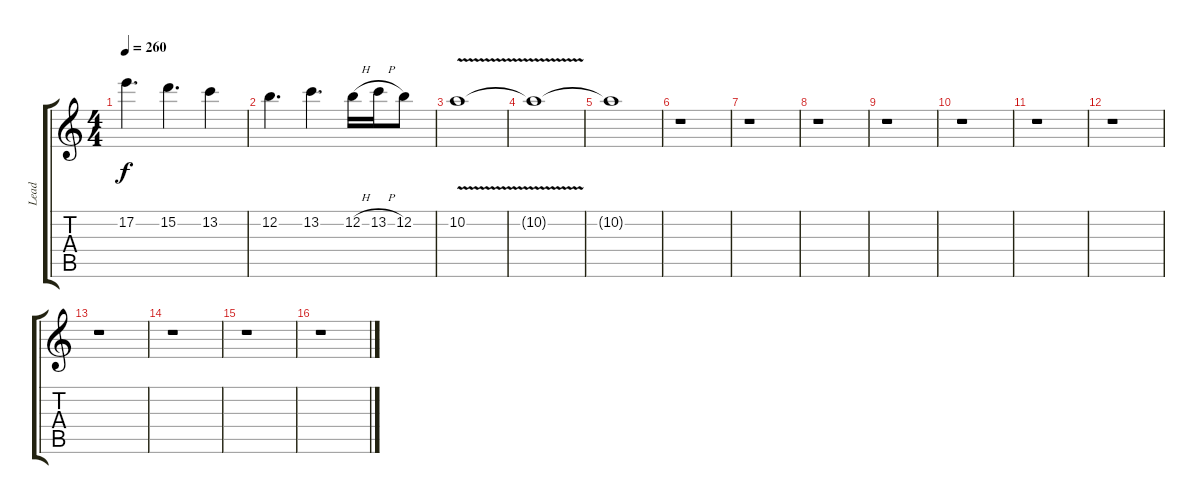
\track ("Lead" "Lead") {instrument distortionguitar}
\staff {score tabs}
\tuning (E4 B3 G3 D3 A2 E2) {hide}
\ts (4 4)
\tempo 260
\clef g2
\ks c
17.2.4{d dy f} 15.2.4{d} 13.2.4 |
12.2.4{d} 13.2.4{d} 12.2{h}.16 13.2{h}.16 12.2.8 |
10.2{v}.1 |
10.2{t}.1 |
10.2{t}.1 |
r.1 |
r.1 |
r.1 |
r.1 |
r.1 |
r.1 |
r.1 |
r.1 |
r.1 |
r.1 |
r.1
